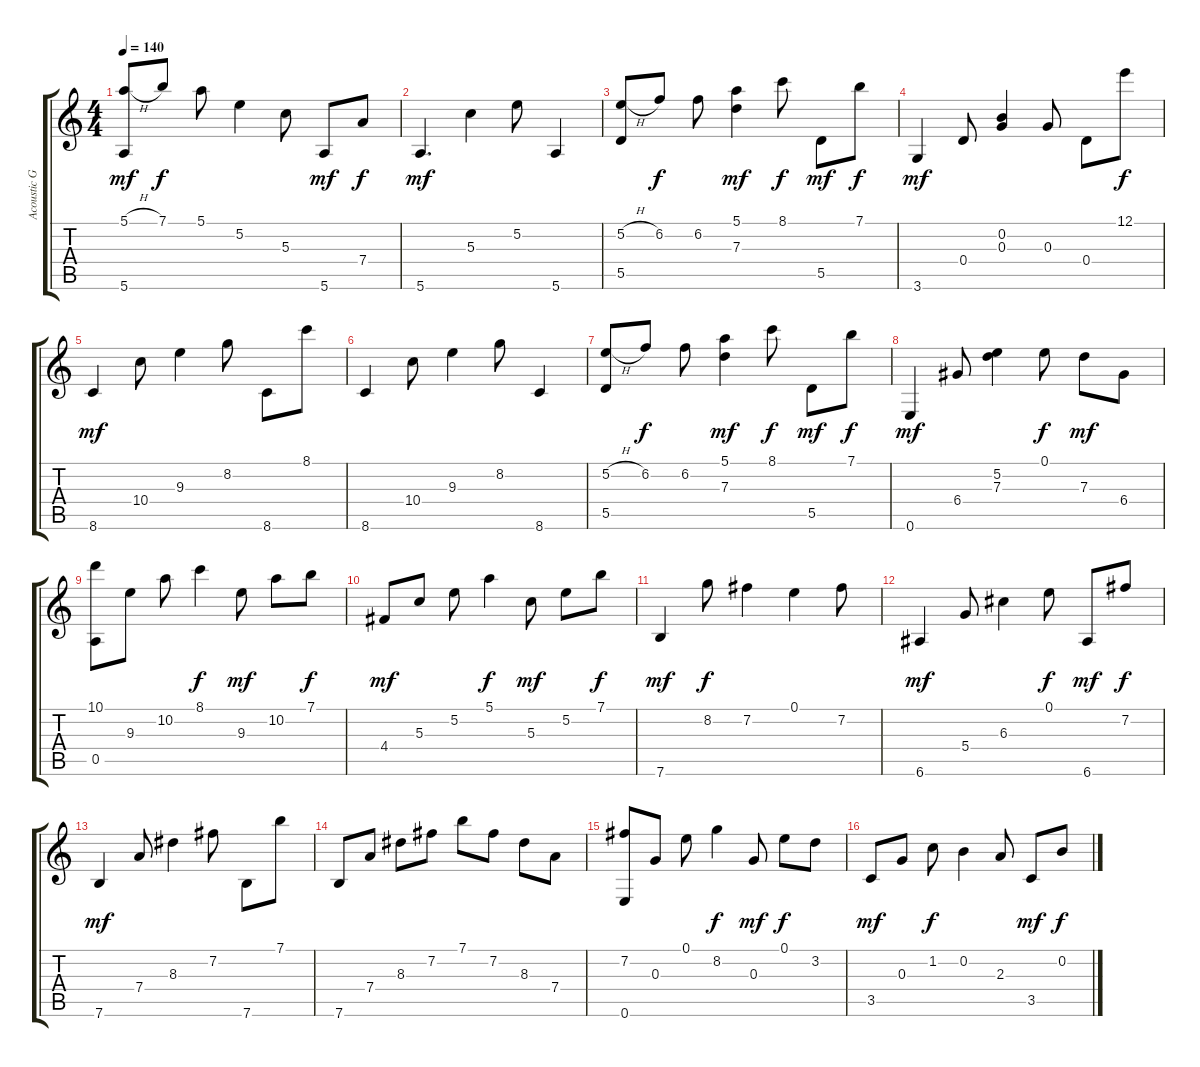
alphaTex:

\track ("Acoustic Guitar" "Acoustic G") {instrument acousticguitarnylon}
\staff {score tabs}
\tuning (E4 B3 G3 D3 A2 E2) {hide}
\ts (4 4)
\tempo 140
\clef g2
\ks c
(5.1{h} 5.6).8{dy mf} 7.1.8{dy f} 5.1.8 5.2.4 5.3.8 5.6.8{dy mf} 7.4.8{dy f} |
5.6.4{d dy mf} 5.3.4 5.2.8 5.6.4 |
(5.2{h} 5.5).8 6.2.8{dy f} 6.2.8 (5.1 7.3).4{dy mf} 8.1.8{dy f} 5.5.8{dy mf} 7.1.8{dy f} |
3.6.4{dy mf} 0.4.8 (0.2 0.3).4 0.3.8 0.4.8 12.1.8{dy f} |
8.6.4{dy mf} 10.4.8 9.3.4 8.2.8 8.6.8 8.1.8 |
8.6.4 10.4.8 9.3.4 8.2.8 8.6.4 |
(5.2{h} 5.5).8 6.2.8{dy f} 6.2.8 (5.1 7.3).4{dy mf} 8.1.8{dy f} 5.5.8{dy mf} 7.1.8{dy f} |
0.6.4{dy mf} 6.4.8 (5.2 7.3).4 0.1.8{dy f} 7.3.8{dy mf} 6.4.8 |
(10.1 0.5).8 9.3.8 10.2.8 8.1.4{dy f} 9.3.8{dy mf} 10.2.8 7.1.8{dy f} |
4.4.8{dy mf} 5.3.8 5.2.8 5.1.4{dy f} 5.3.8{dy mf} 5.2.8 7.1.8{dy f} |
7.6.4{dy mf} 8.2.8{dy f} 7.2.4 0.1.4 7.2.8 |
6.6.4{dy mf} 5.4.8 6.3.4 0.1.8{dy f} 6.6.8{dy mf} 7.2.8{dy f} |
7.6.4{dy mf} 7.4.8 8.3.4 7.2.8 7.6.8 7.1.8 |
7.6.8 7.4.8 8.3.8 7.2.8 7.1.8 7.2.8 8.3.8 7.4.8 |
(7.2 0.6).8 0.3.8 0.1.8 8.2.4{dy f} 0.3.8{dy mf} 0.1.8{dy f} 3.2.8 |
3.5.8{dy mf} 0.3.8 1.2.8{dy f} 0.2.4 2.3.8 3.5.8{dy mf} 0.2.8{dy f}
